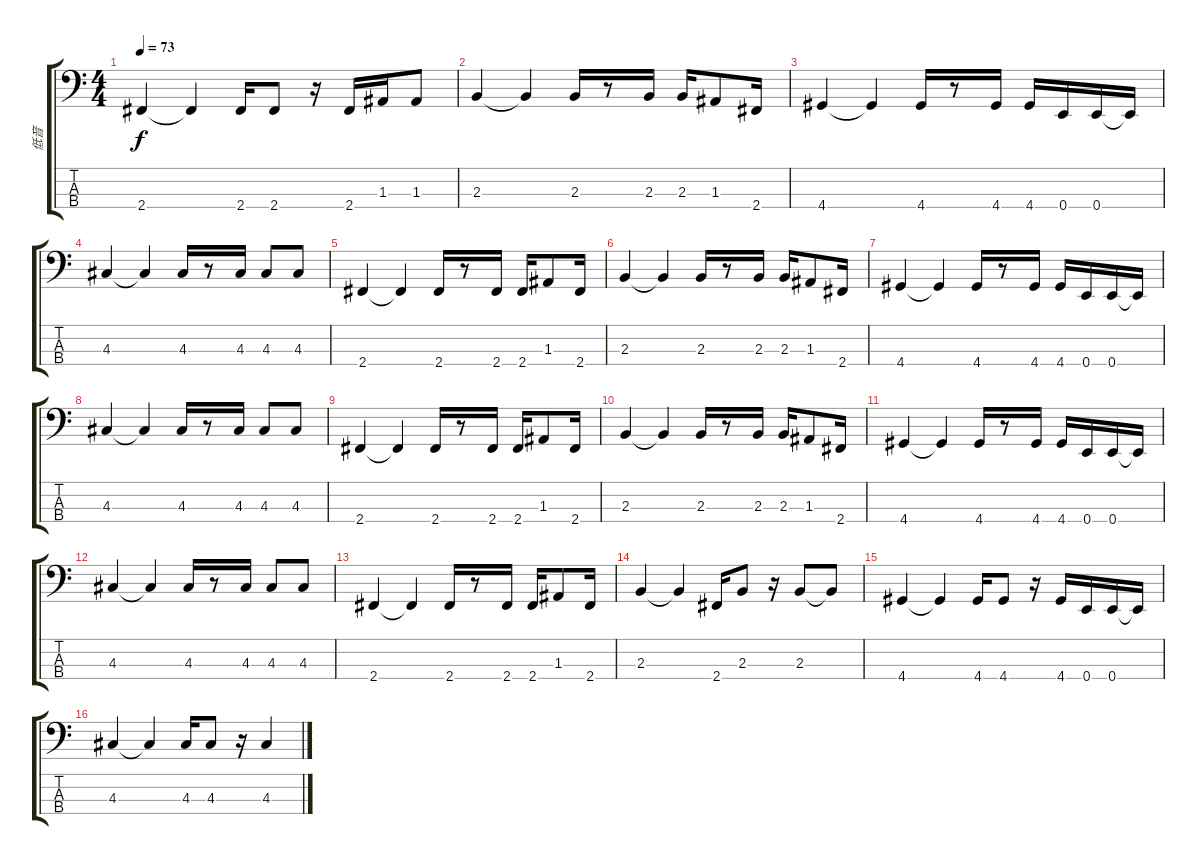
\track ("低音" "低音") {instrument electricbassfinger}
\staff {score tabs}
\tuning (G2 D2 A1 E1) {hide}
\ts (4 4)
\tempo 73
\clef f4
\ks c
2.4.4{dy f} 2.4{t}.4 2.4.16 2.4.8 r.16 2.4.16 1.3.16 1.3.8 |
2.3.4 2.3{t}.4 2.3.16 r.8 2.3.16 2.3.16 1.3.8 2.4.16 |
4.4.4 4.4{t}.4 4.4.16 r.8 4.4.16 4.4.16 0.4.16 0.4.16 0.4{t}.16 |
4.3.4 4.3{t}.4 4.3.16 r.8 4.3.16 4.3.8 4.3.8 |
2.4.4 2.4{t}.4 2.4.16 r.8 2.4.16 2.4.16 1.3.8 2.4.16 |
2.3.4 2.3{t}.4 2.3.16 r.8 2.3.16 2.3.16 1.3.8 2.4.16 |
4.4.4 4.4{t}.4 4.4.16 r.8 4.4.16 4.4.16 0.4.16 0.4.16 0.4{t}.16 |
4.3.4 4.3{t}.4 4.3.16 r.8 4.3.16 4.3.8 4.3.8 |
2.4.4 2.4{t}.4 2.4.16 r.8 2.4.16 2.4.16 1.3.8 2.4.16 |
2.3.4 2.3{t}.4 2.3.16 r.8 2.3.16 2.3.16 1.3.8 2.4.16 |
4.4.4 4.4{t}.4 4.4.16 r.8 4.4.16 4.4.16 0.4.16 0.4.16 0.4{t}.16 |
4.3.4 4.3{t}.4 4.3.16 r.8 4.3.16 4.3.8 4.3.8 |
2.4.4 2.4{t}.4 2.4.16 r.8 2.4.16 2.4.16 1.3.8 2.4.16 |
2.3.4 2.3{t}.4 2.4.16 2.3.8 r.16 2.3.8 2.3{t}.8 |
4.4.4 4.4{t}.4 4.4.16 4.4.8 r.16 4.4.16 0.4.16 0.4.16 0.4{t}.16 |
4.3.4 4.3{t}.4 4.3.16 4.3.8 r.16 4.3.4
